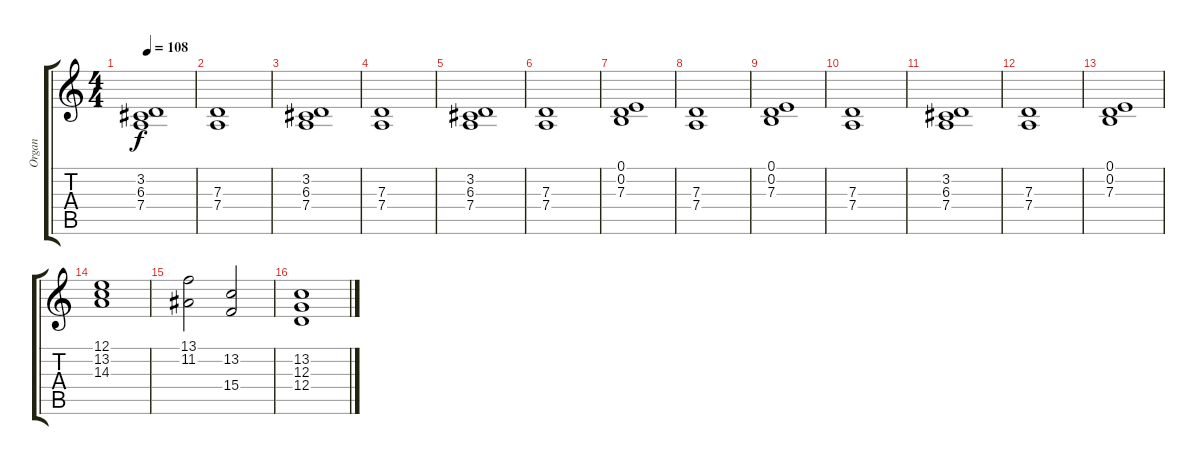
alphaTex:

\track ("Organ" "Organ") {instrument drawbarorgan}
\staff {score tabs}
\tuning (E4 B3 G3 D3 A2 E2) {hide}
\ts (4 4)
\tempo 108
\clef g2
\ks c
(3.2 6.3 7.4).1{dy f} |
(7.3 7.4).1 |
(3.2 6.3 7.4).1 |
(7.3 7.4).1 |
(3.2 6.3 7.4).1 |
(7.3 7.4).1 |
(0.1 0.2 7.3).1 |
(7.3 7.4).1 |
(0.1 0.2 7.3).1 |
(7.3 7.4).1 |
(3.2 6.3 7.4).1 |
(7.3 7.4).1 |
(0.1 0.2 7.3).1 |
(12.1 13.2 14.3).1 |
(13.1 11.2).2 (13.2 15.4).2 |
(13.2 12.3 12.4).1
